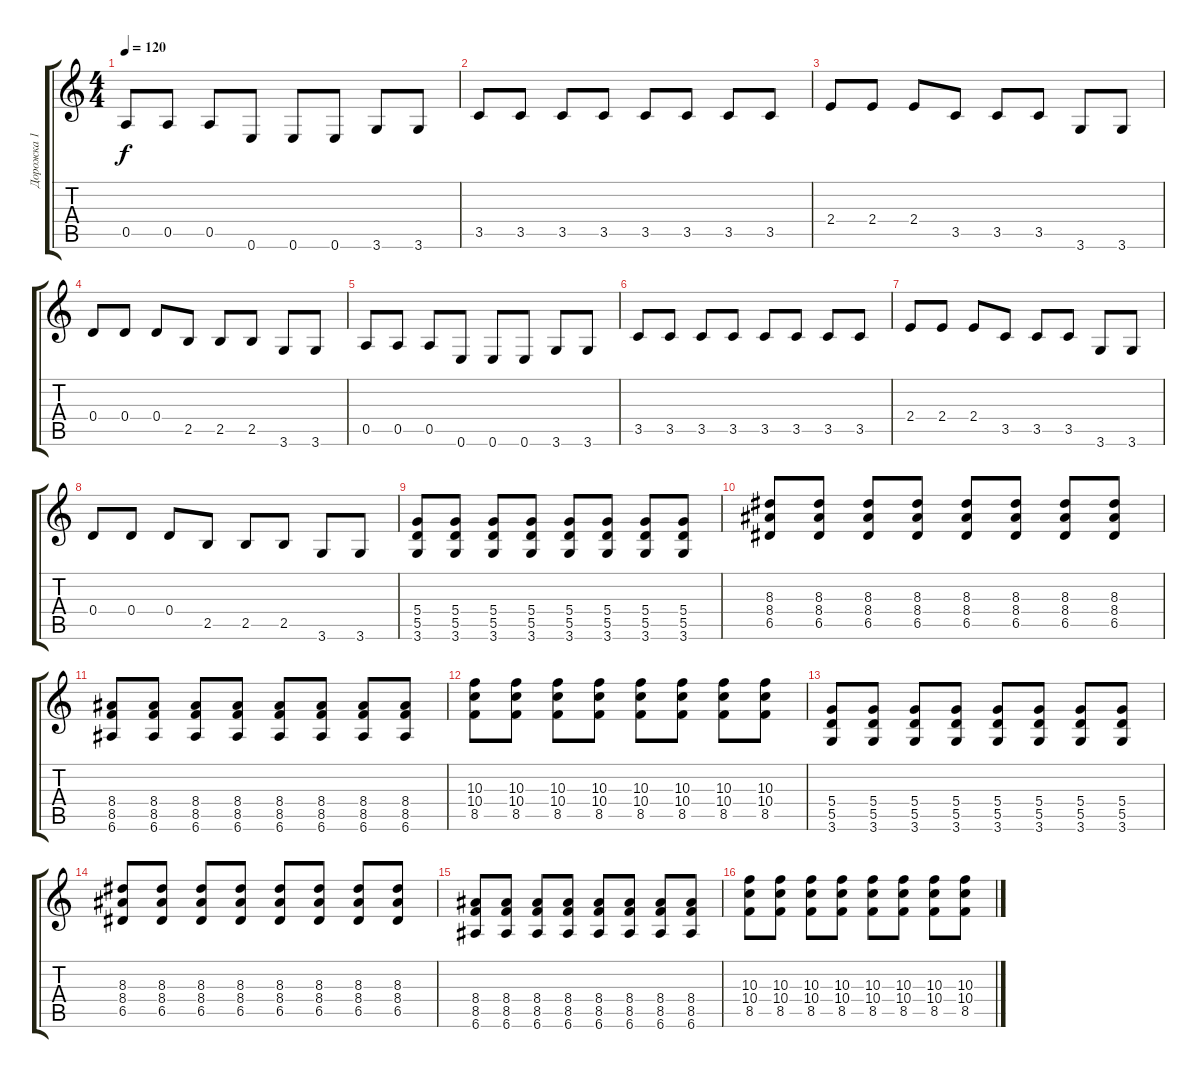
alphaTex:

\track ("Дорожка 1" "Дорожка 1") {instrument overdrivenguitar}
\staff {score tabs}
\tuning (E4 B3 G3 D3 A2 E2) {hide}
\ts (4 4)
\tempo 120
\clef g2
\ks c
0.5.8{dy f} 0.5.8 0.5.8 0.6.8 0.6.8 0.6.8 3.6.8 3.6.8 |
3.5.8 3.5.8 3.5.8 3.5.8 3.5.8 3.5.8 3.5.8 3.5.8 |
2.4.8 2.4.8 2.4.8 3.5.8 3.5.8 3.5.8 3.6.8 3.6.8 |
0.4.8 0.4.8 0.4.8 2.5.8 2.5.8 2.5.8 3.6.8 3.6.8 |
0.5.8 0.5.8 0.5.8 0.6.8 0.6.8 0.6.8 3.6.8 3.6.8 |
3.5.8 3.5.8 3.5.8 3.5.8 3.5.8 3.5.8 3.5.8 3.5.8 |
2.4.8 2.4.8 2.4.8 3.5.8 3.5.8 3.5.8 3.6.8 3.6.8 |
0.4.8 0.4.8 0.4.8 2.5.8 2.5.8 2.5.8 3.6.8 3.6.8 |
(5.4 5.5 3.6).8 (5.4 5.5 3.6).8 (5.4 5.5 3.6).8 (5.4 5.5 3.6).8 (5.4 5.5 3.6).8 (5.4 5.5 3.6).8 (5.4 5.5 3.6).8 (5.4 5.5 3.6).8 |
(8.3 8.4 6.5).8 (8.3 8.4 6.5).8 (8.3 8.4 6.5).8 (8.3 8.4 6.5).8 (8.3 8.4 6.5).8 (8.3 8.4 6.5).8 (8.3 8.4 6.5).8 (8.3 8.4 6.5).8 |
(8.4 8.5 6.6).8 (8.4 8.5 6.6).8 (8.4 8.5 6.6).8 (8.4 8.5 6.6).8 (8.4 8.5 6.6).8 (8.4 8.5 6.6).8 (8.4 8.5 6.6).8 (8.4 8.5 6.6).8 |
(10.3 10.4 8.5).8 (10.3 10.4 8.5).8 (10.3 10.4 8.5).8 (10.3 10.4 8.5).8 (10.3 10.4 8.5).8 (10.3 10.4 8.5).8 (10.3 10.4 8.5).8 (10.3 10.4 8.5).8 |
(5.4 5.5 3.6).8 (5.4 5.5 3.6).8 (5.4 5.5 3.6).8 (5.4 5.5 3.6).8 (5.4 5.5 3.6).8 (5.4 5.5 3.6).8 (5.4 5.5 3.6).8 (5.4 5.5 3.6).8 |
(8.3 8.4 6.5).8 (8.3 8.4 6.5).8 (8.3 8.4 6.5).8 (8.3 8.4 6.5).8 (8.3 8.4 6.5).8 (8.3 8.4 6.5).8 (8.3 8.4 6.5).8 (8.3 8.4 6.5).8 |
(8.4 8.5 6.6).8 (8.4 8.5 6.6).8 (8.4 8.5 6.6).8 (8.4 8.5 6.6).8 (8.4 8.5 6.6).8 (8.4 8.5 6.6).8 (8.4 8.5 6.6).8 (8.4 8.5 6.6).8 |
(10.3 10.4 8.5).8 (10.3 10.4 8.5).8 (10.3 10.4 8.5).8 (10.3 10.4 8.5).8 (10.3 10.4 8.5).8 (10.3 10.4 8.5).8 (10.3 10.4 8.5).8 (10.3 10.4 8.5).8
